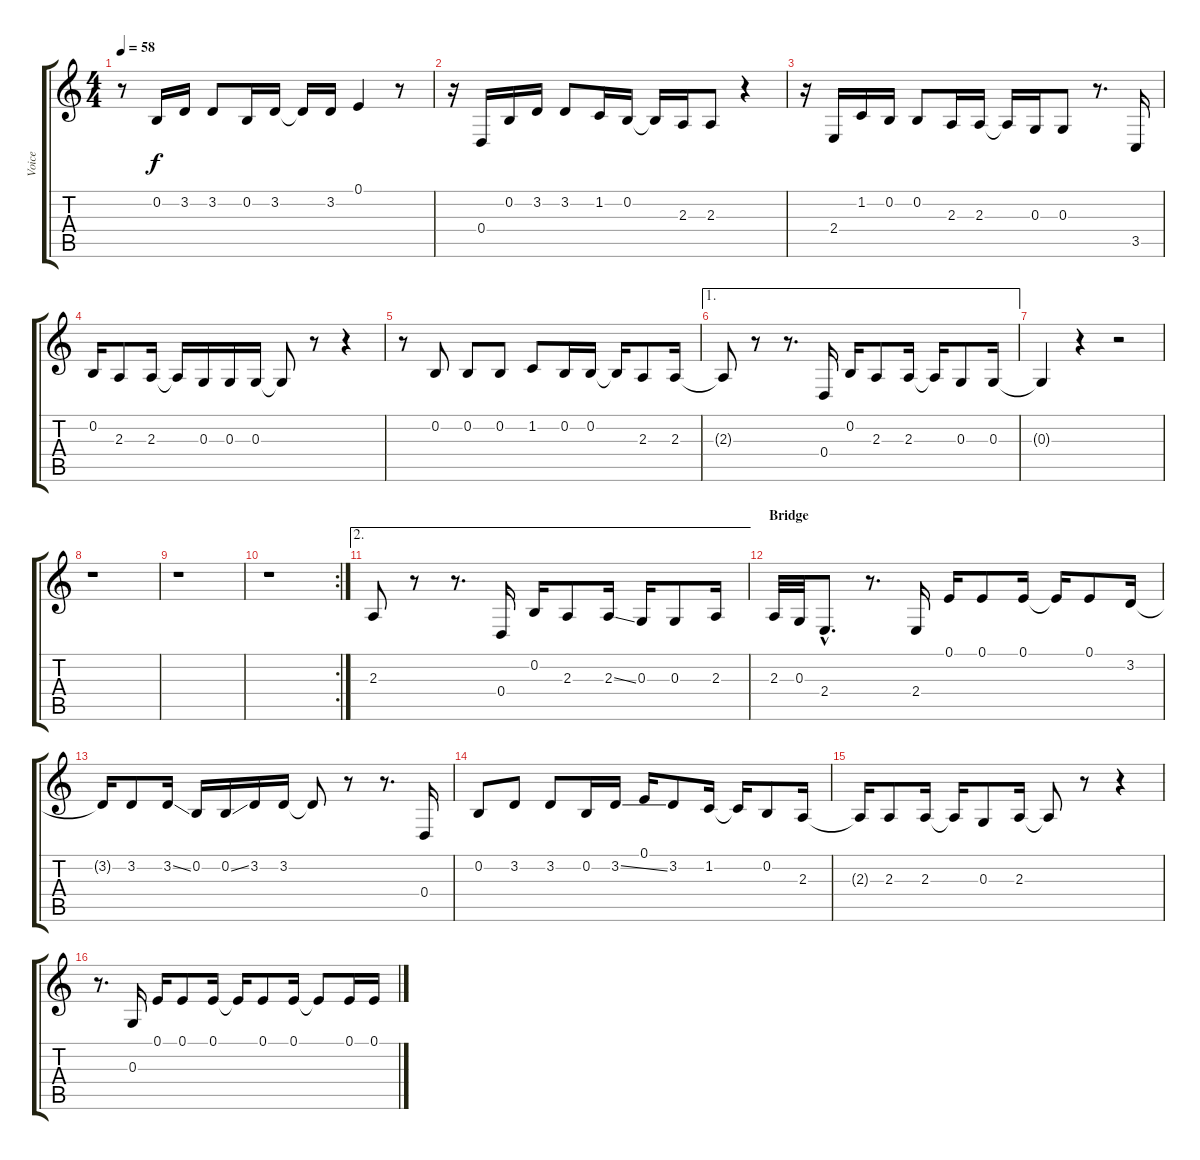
\track ("Voice" "Voice") {instrument bassoon}
\staff {score tabs}
\tuning (E4 B3 G3 D3 A2 E2) {hide}
\ts (4 4)
\tempo 58
\clef g2
\ks c
r.8{dy f} 0.2.16 3.2.16 3.2.8 0.2.16 3.2.16 3.2{t}.16 3.2.16 0.1.4 r.8 |
r.16 0.4.16 0.2.16 3.2.16 3.2.8 1.2.16 0.2.16 0.2{t}.16 2.3.16 2.3.8 r.4 |
r.16 2.4.16 1.2.16 0.2.16 0.2.8 2.3.16 2.3.16 2.3{t}.16 0.3.16 0.3.8 r.8{d} 3.5.16 |
0.2.16 2.3.8 2.3.16 2.3{t}.16 0.3.16 0.3.16 0.3.16 0.3{t}.8 r.8 r.4 |
r.8 0.2.8 0.2.8 0.2.8 1.2.8 0.2.16 0.2.16 0.2{t}.16 2.3.8 2.3.16 |
\ae 1
2.3{t}.8 r.8 r.8{d} 0.4.16 0.2.16 2.3.8 2.3.16 2.3{t}.16 0.3.8 0.3.16 |
0.3{t}.4 r.4 r.2 |
r.1 |
r.1 |
\rc 2
r.1 |
\ae 2
2.3.8 r.8 r.8{d} 0.4.16 0.2.16 2.3.8 2.3{ss}.16 0.3.16 0.3.8 2.3.16 |
\section ("" "Bridge")
2.3.32 0.3.32 2.4{hac}.8{d} r.8{d} 2.4.16 0.1.16 0.1.8 0.1.16 0.1{t}.16 0.1.8 3.2.16 |
3.2{t}.16 3.2.8 3.2{ss}.16 0.2.16 0.2{ss}.16 3.2.16 3.2.16 3.2{t}.8 r.8 r.8{d} 0.4.16 |
0.2.8 3.2.8 3.2.8 0.2.16 3.2{ss}.16 0.1.16 3.2.8 1.2.16 1.2{t}.16 0.2.8 2.3.16 |
2.3{t}.16 2.3.8 2.3.16 2.3{t}.16 0.3.8 2.3.16 2.3{t}.8 r.8 r.4 |
r.8{d} 0.3.16 0.1.16 0.1.8 0.1.16 0.1{t}.16 0.1.8 0.1.16 0.1{t}.8 0.1.16 0.1.16
